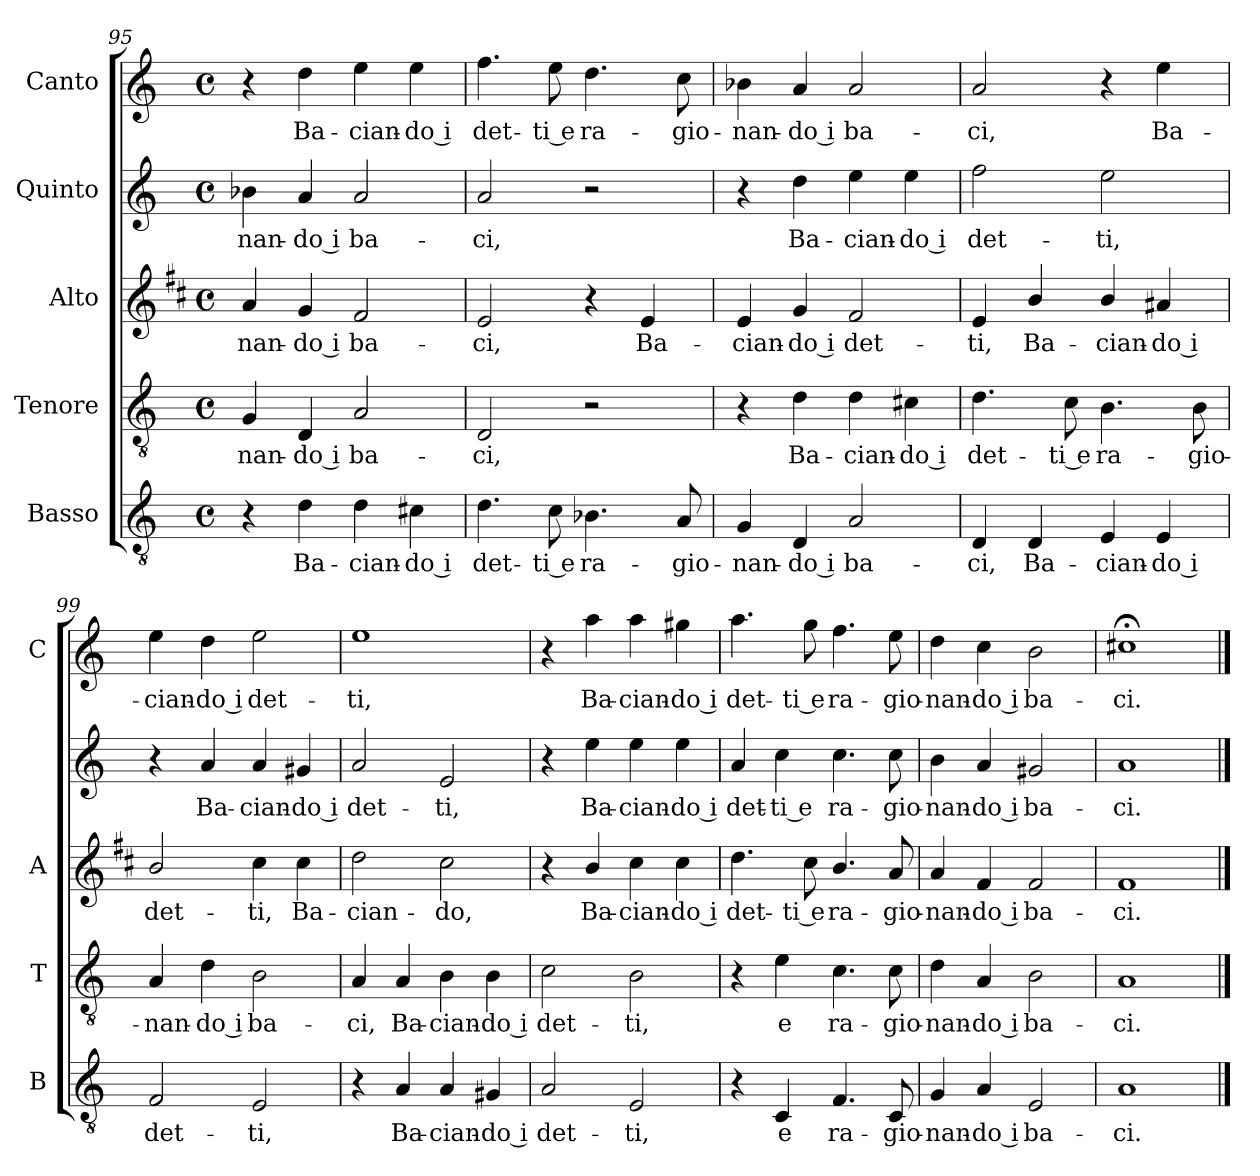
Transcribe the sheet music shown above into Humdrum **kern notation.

**kern	**text	**kern	**text	**kern	**text	**kern	**text	**kern	**text
*part5	*part5	*part4	*part4	*part3	*part3	*part2	*part2	*part1	*part1
*staff5	*staff5	*staff4	*staff4	*staff3	*staff3	*staff2	*staff2	*staff1	*staff1
*I"Basso	*	*I"Tenore	*	*I"Alto	*	*I"Quinto	*	*I"Canto	*
*I'B	*	*I'T	*	*I'A	*	*	*	*I'C	*
*clefGv2	*	*clefGv2	*	*clefG2	*	*clefG2	*	*clefG2	*
*	*	*	*	*ITrd1c2	*	*	*	*	*
*k[]	*	*k[]	*	*k[]	*	*k[]	*	*k[]	*
*C:	*	*C:	*	*C:	*	*C:	*	*C:	*
*M4/4	*	*M4/4	*	*M4/4	*	*M4/4	*	*M4/4	*
*met(c)	*	*met(c)	*	*met(c)	*	*met(c)	*	*met(c)	*
=95	=95	=95	=95	=95	=95	=95	=95	=95	=95
!	!	!	!LO:LY:b	!	!LO:LY:b	!	!LO:LY:b	!	!
4r	.	4G/	-nan-	4g/	-nan-	4b-X\	-nan-	4r	.
!	!LO:LY:b	!	!LO:LY:b	!	!LO:LY:b	!	!LO:LY:b	!	!LO:LY:b
4d\	Ba-	4D/	-do i	4f/	-do i	4a/	-do i	4dd\	Ba-
!	!LO:LY:b	!	!LO:LY:b	!	!LO:LY:b	!	!LO:LY:b	!	!LO:LY:b
4d\	-cian-	2A/	ba-	2e/	ba-	2a/	ba-	4ee\	-cian-
!	!LO:LY:b	!	!	!	!	!	!	!	!LO:LY:b
4c#X\	-do i	.	.	.	.	.	.	4ee\	-do i
=96	=96	=96	=96	=96	=96	=96	=96	=96	=96
!	!LO:LY:b	!	!LO:LY:b	!	!LO:LY:b	!	!LO:LY:b	!	!LO:LY:b
4.d\	det-	2D/	-ci,	2d/	-ci,	2a/	-ci,	4.ff\	det-
!	!LO:LY:b	!	!	!	!	!	!	!	!LO:LY:b
8c\	-ti e	.	.	.	.	.	.	8ee\	-ti e
!	!LO:LY:b	!	!	!	!	!	!	!	!LO:LY:b
4.B-X\	ra-	2r	.	4r	.	2r	.	4.dd\	ra-
!	!	!	!	!	!LO:LY:b	!	!	!	!
.	.	.	.	4d/	Ba-	.	.	.	.
!	!LO:LY:b	!	!	!	!	!	!	!	!LO:LY:b
8A/	-gio-	.	.	.	.	.	.	8cc\	-gio-
=97	=97	=97	=97	=97	=97	=97	=97	=97	=97
!	!LO:LY:b	!	!	!	!LO:LY:b	!	!	!	!LO:LY:b
4G/	-nan-	4r	.	4d/	-cian-	4r	.	4b-X\	-nan-
!	!LO:LY:b	!	!LO:LY:b	!	!LO:LY:b	!	!LO:LY:b	!	!LO:LY:b
4D/	-do i	4d\	Ba-	4f/	-do i	4dd\	Ba-	4a/	-do i
!	!LO:LY:b	!	!LO:LY:b	!	!LO:LY:b	!	!LO:LY:b	!	!LO:LY:b
2A/	ba-	4d\	-cian-	2e/	det-	4ee\	-cian-	2a/	ba-
!	!	!	!LO:LY:b	!	!	!	!LO:LY:b	!	!
.	.	4c#X\	-do i	.	.	4ee\	-do i	.	.
!!LO:LB:g=z
=98	=98	=98	=98	=98	=98	=98	=98	=98	=98
!	!LO:LY:b	!	!LO:LY:b	!	!LO:LY:b	!	!LO:LY:b	!	!LO:LY:b
4D/	-ci,	4.d\	det-	4d/	-ti,	2ff\	det-	2a/	-ci,
!	!LO:LY:b	!	!	!	!LO:LY:b	!	!	!	!
4D/	Ba-	.	.	4a/	Ba-	.	.	.	.
!	!	!	!LO:LY:b	!	!	!	!	!	!
.	.	8c\	-ti e	.	.	.	.	.	.
!	!LO:LY:b	!	!LO:LY:b	!	!LO:LY:b	!	!LO:LY:b	!	!
4E/	-cian-	4.B\	ra-	4a/	-cian-	2ee\	-ti,	4r	.
!	!LO:LY:b	!	!	!	!LO:LY:b	!	!	!	!LO:LY:b
4E/	-do i	.	.	4g#X/	-do i	.	.	4ee\	Ba-
!	!	!	!LO:LY:b	!	!	!	!	!	!
.	.	8B\	-gio-	.	.	.	.	.	.
=99	=99	=99	=99	=99	=99	=99	=99	=99	=99
!	!LO:LY:b	!	!LO:LY:b	!	!LO:LY:b	!	!	!	!LO:LY:b
2F/	det-	4A/	-nan-	2a/	det-	4r	.	4ee\	-cian-
!	!	!	!LO:LY:b	!	!	!	!LO:LY:b	!	!LO:LY:b
.	.	4d\	-do i	.	.	4a/	Ba-	4dd\	-do i
!	!LO:LY:b	!	!LO:LY:b	!	!LO:LY:b	!	!LO:LY:b	!	!LO:LY:b
2E/	-ti,	2B\	ba-	4b\	-ti,	4a/	-cian-	2ee\	det-
!	!	!	!	!	!LO:LY:b	!	!LO:LY:b	!	!
.	.	.	.	4b\	Ba-	4g#X/	-do i	.	.
=100	=100	=100	=100	=100	=100	=100	=100	=100	=100
!	!	!	!LO:LY:b	!	!LO:LY:b	!	!LO:LY:b	!	!LO:LY:b
4r	.	4A/	-ci,	2cc\	-cian-	2a/	det-	1ee	-ti,
!	!LO:LY:b	!	!LO:LY:b	!	!	!	!	!	!
4A/	Ba-	4A/	Ba-	.	.	.	.	.	.
!	!LO:LY:b	!	!LO:LY:b	!	!LO:LY:b	!	!LO:LY:b	!	!
4A/	-cian-	4B\	-cian-	2b\	-do,	2e/	-ti,	.	.
!	!LO:LY:b	!	!LO:LY:b	!	!	!	!	!	!
4G#X/	-do i	4B\	-do i	.	.	.	.	.	.
=101	=101	=101	=101	=101	=101	=101	=101	=101	=101
!	!LO:LY:b	!	!LO:LY:b	!	!	!	!	!	!
2A/	det-	2c\	det-	4r	.	4r	.	4r	.
!	!	!	!	!	!LO:LY:b	!	!LO:LY:b	!	!LO:LY:b
.	.	.	.	4a/	Ba-	4ee\	Ba-	4aa\	Ba-
!	!LO:LY:b	!	!LO:LY:b	!	!LO:LY:b	!	!LO:LY:b	!	!LO:LY:b
2E/	-ti,	2B\	-ti,	4b\	-cian-	4ee\	-cian-	4aa\	-cian-
!	!	!	!	!	!LO:LY:b	!	!LO:LY:b	!	!LO:LY:b
.	.	.	.	4b\	-do i	4ee\	-do i	4gg#X\	-do i
=102	=102	=102	=102	=102	=102	=102	=102	=102	=102
!	!	!	!	!	!LO:LY:b	!	!LO:LY:b	!	!LO:LY:b
4r	.	4r	.	4.cc\	det-	4a/	det-	4.aa\	det-
!	!LO:LY:b	!	!LO:LY:b	!	!	!	!LO:LY:b	!	!
4C/	e	4e\	e	.	.	4cc\	-ti e	.	.
!	!	!	!	!	!LO:LY:b	!	!	!	!LO:LY:b
.	.	.	.	8b\	-ti e	.	.	8gg\	-ti e
!	!LO:LY:b	!	!LO:LY:b	!	!LO:LY:b	!	!LO:LY:b	!	!LO:LY:b
4.F/	ra-	4.c\	ra-	4.a/	ra-	4.cc\	ra-	4.ff\	ra-
!	!LO:LY:b	!	!LO:LY:b	!	!LO:LY:b	!	!LO:LY:b	!	!LO:LY:b
8C/	-gio-	8c\	-gio-	8g/	-gio-	8cc\	-gio-	8ee\	-gio-
=103	=103	=103	=103	=103	=103	=103	=103	=103	=103
!	!LO:LY:b	!	!LO:LY:b	!	!LO:LY:b	!	!LO:LY:b	!	!LO:LY:b
4G/	-nan-	4d\	-nan-	4g/	-nan-	4b\	-nan-	4dd\	-nan-
!	!LO:LY:b	!	!LO:LY:b	!	!LO:LY:b	!	!LO:LY:b	!	!LO:LY:b
4A/	-do i	4A/	-do i	4e/	-do i	4a/	-do i	4cc\	-do i
!	!LO:LY:b	!	!LO:LY:b	!	!LO:LY:b	!	!LO:LY:b	!	!LO:LY:b
2E/	ba-	2B\	ba-	2e/	ba-	2g#X/	ba-	2b\	ba-
=104	=104	=104	=104	=104	=104	=104	=104	=104	=104
!	!LO:LY:b	!	!LO:LY:b	!	!LO:LY:b	!	!LO:LY:b	!	!LO:LY:b
1A	-ci.	1A	-ci.	1e	-ci.	1a	-ci.	1cc#X;<	-ci.
==	==	==	==	==	==	==	==	==	==
*-	*-	*-	*-	*-	*-	*-	*-	*-	*-
